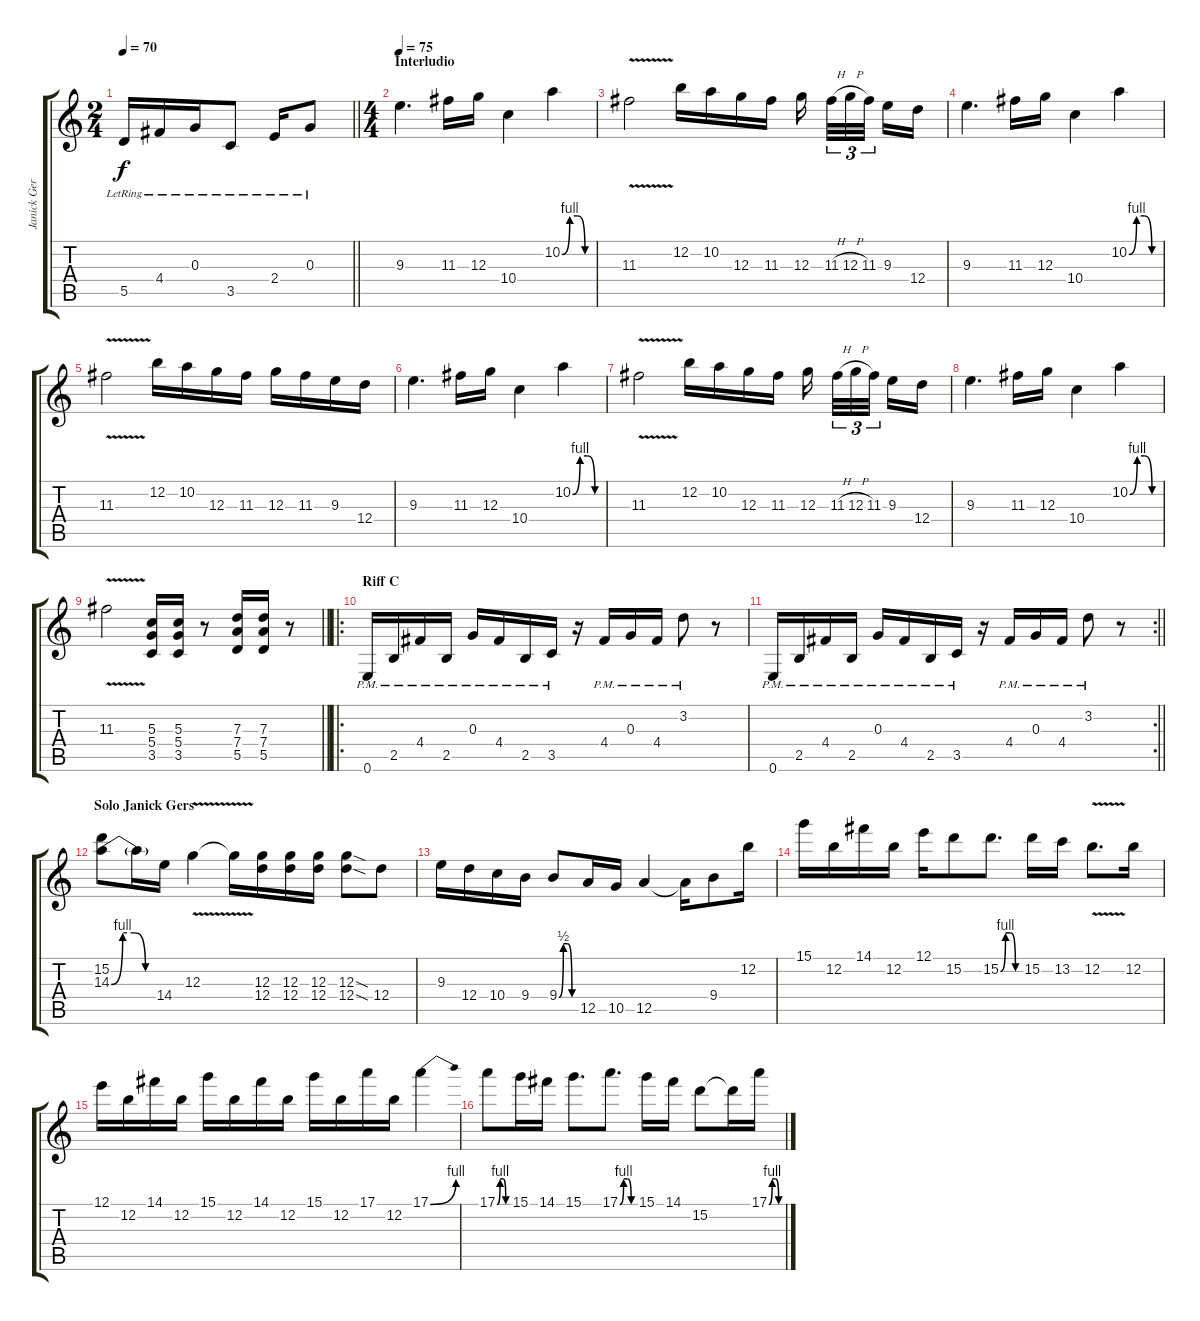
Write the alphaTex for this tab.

\track ("Janick Gers" "Janick Ger") {instrument distortionguitar}
\staff {score tabs}
\tuning (E4 B3 G3 D3 A2 E2) {hide}
\ts (2 4)
\tempo 70
\clef g2
\barLineRight lightlight
\ks c
5.5{lr}.16{dy f} 4.4{lr}.16 0.3{lr}.16 3.5{lr}.8 2.4{lr}.16 0.3{lr}.8 |
\ts (4 4)
\section ("" "Interludio")
\tempo 75
9.3.4{d volume 11 instrument distortionguitar} 11.3.16 12.3.16 10.4.4 10.2{be (custom 0 0 15 4 30 4 45 0 60 0)}.4 |
11.3{v}.2 12.2.16 10.2.16 12.3.16 11.3.16 12.3.16{beam splitsecondary} 11.3{h}.32{tu (3 2)} 12.3{h}.32{tu (3 2)} 11.3.32{tu (3 2) beam splitsecondary} 9.3.16 12.4.16 |
9.3.4{d} 11.3.16 12.3.16 10.4.4 10.2{be (custom 0 0 15 4 30 4 45 0 60 0)}.4 |
11.3{v}.2 12.2.16 10.2.16 12.3.16 11.3.16 12.3.16 11.3.16 9.3.16 12.4.16 |
9.3.4{d} 11.3.16 12.3.16 10.4.4 10.2{be (custom 0 0 15 4 30 4 45 0 60 0)}.4 |
11.3{v}.2 12.2.16 10.2.16 12.3.16 11.3.16 12.3.16{beam splitsecondary} 11.3{h}.32{tu (3 2)} 12.3{h}.32{tu (3 2)} 11.3.32{tu (3 2) beam splitsecondary} 9.3.16 12.4.16 |
9.3.4{d} 11.3.16 12.3.16 10.4.4 10.2{be (custom 0 0 15 4 30 4 45 0 60 0)}.4 |
\barLineRight lightlight
11.3{v}.2 (5.3 5.4 3.5).16 (5.3 5.4 3.5).16 r.8 (7.3 7.4 5.5).16 (7.3 7.4 5.5).16 r.8 |
\ro
\section ("" "Riff C")
0.6{pm}.16 2.5{pm}.16 4.4{pm}.16 2.5{pm}.16 0.3{pm}.16 4.4{pm}.16 2.5{pm}.16 3.5{pm}.16 r.16 4.4{pm}.16 0.3{pm}.16 4.4{pm}.16 3.2{pm}.8 r.8 |
\rc 2
\barLineRight lightlight
0.6{pm}.16 2.5{pm}.16 4.4{pm}.16 2.5{pm}.16 0.3{pm}.16 4.4{pm}.16 2.5{pm}.16 3.5{pm}.16 r.16 4.4{pm}.16 0.3{pm}.16 4.4{pm}.16 3.2{pm}.8 r.8 |
\section ("" "Solo Janick Gers")
(15.2 14.3{be (custom 0 0 15 4 30 4 45 0 60 0)}).8{volume 16} 14.3{t}.16 14.4.16 12.3{v}.4 12.3{t}.16 (12.3 12.4).16 (12.3 12.4).16 (12.3 12.4).16 (12.3{sod} 12.4{sod}).8 12.4.8 |
9.3.16 12.4.16 10.4.16 9.4.16 9.4{be (custom 0 0 15 2 30 2 45 0 60 0)}.8 12.5.16 10.5.16 12.5.4 12.5{t}.16 9.4.8 12.2.16 |
15.1.16 12.2.16 14.1.16 12.2.16 12.1.16 15.2.8 15.2{be (custom 0 0 15 4 30 4 45 0 60 0)}.8{d} 15.2.16 13.2.16 12.2{v}.8{d} 12.2.16 |
12.1.16 12.2.16 14.1.16 12.2.16 15.1.16 12.2.16 14.1.16 12.2.16 15.1.16 12.2.16 17.1.16 12.2.16 17.1{be (bend 0 0 60 4)}.4 |
17.1{be (custom 0 0 15 4 30 4 45 0 60 0)}.8 15.1.16 14.1.16 15.1.8{d} 17.1{be (custom 0 0 15 4 30 4 45 0 60 0)}.8{d} 15.1.16 14.1.16 15.2.8 15.2{t}.16 17.1{be (custom 0 0 15 4 30 4 45 0 60 0)}.16
